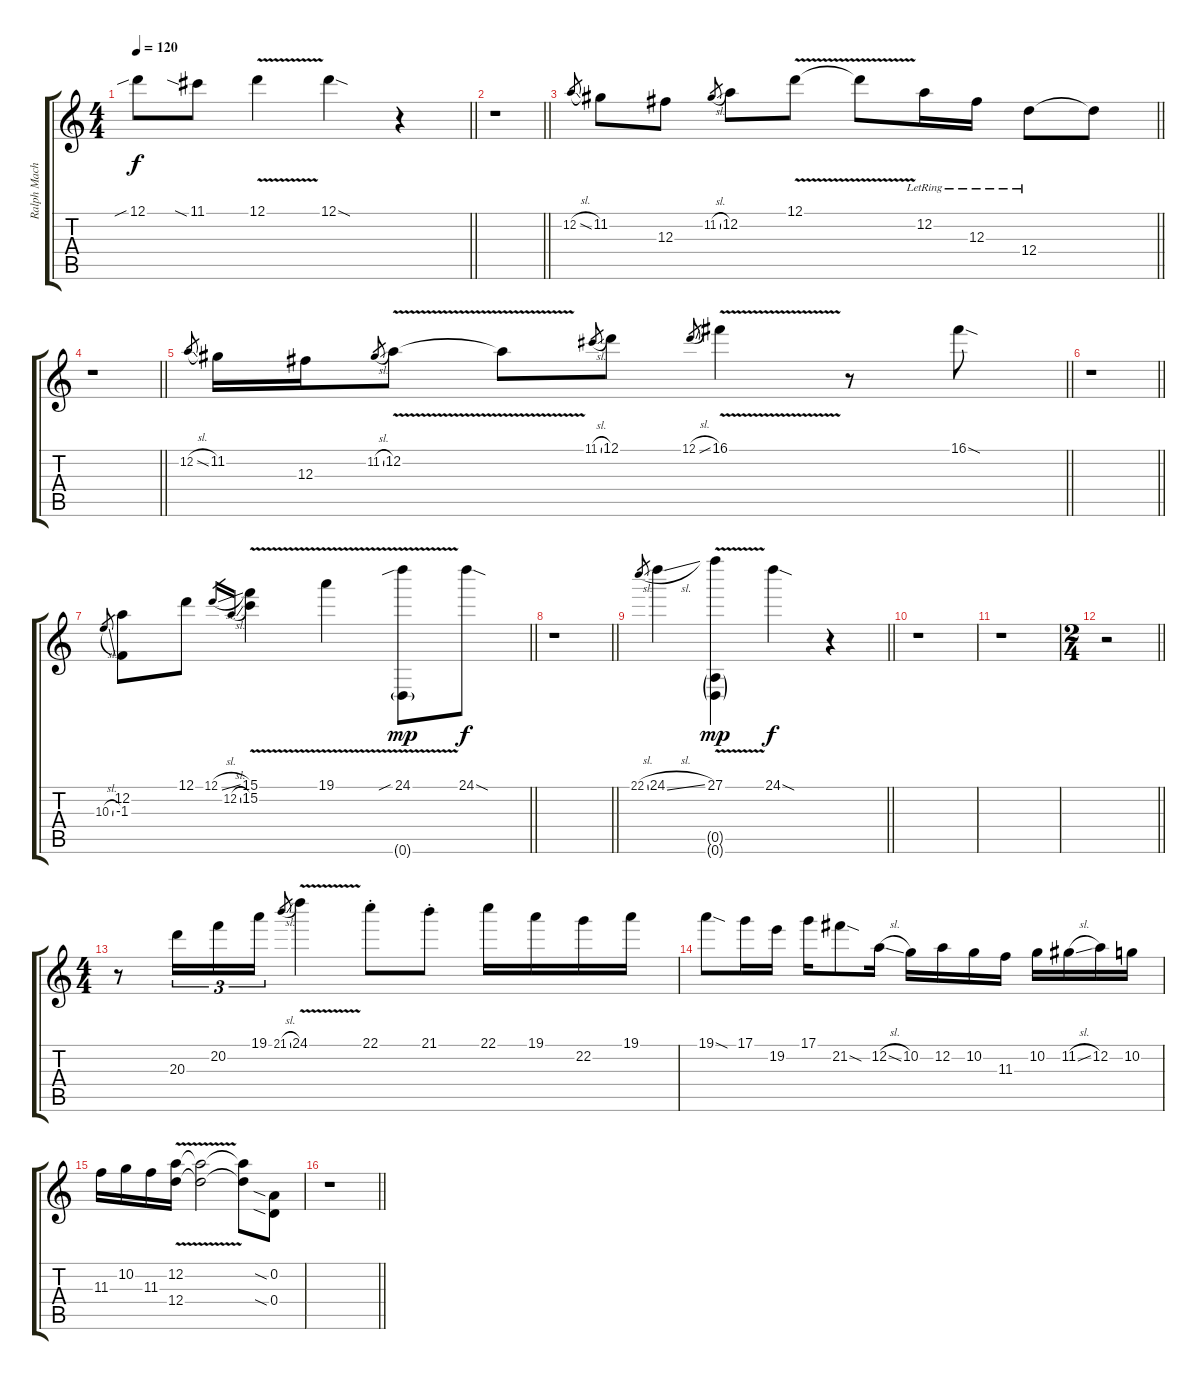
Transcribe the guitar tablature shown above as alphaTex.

\track ("Ralph Machio (open D)" "Ralph Mach") {instrument electricguitarclean}
\staff {score tabs}
\tuning (D4 A3 Gb3 D3 A2 D2) {hide}
\ts (4 4)
\tempo 120
\clef g2
\barLineRight lightlight
\ks c
12.1{sib}.8{dy f} 11.1{sia}.8 12.1{v}.4 12.1{sod}.4 r.4 |
\barLineRight lightlight
r.1 |
\barLineRight lightlight
12.2{sl}.8{gr} 11.2.8 12.3.8 11.2{sl}.8{gr} 12.2.8 12.1{v}.8 12.1{t}.8 12.2{lr}.16 12.3{lr}.16 12.4{lr}.8 12.4{t}.8 |
\barLineRight lightlight
r.1 |
\barLineRight lightlight
12.2{sl}.8{gr} 11.2.16 12.3.16 11.2{sl}.8{gr} 12.2{v}.8 12.2{t}.8 11.1{sl}.8{gr} 12.1.8 12.1{sl}.8{gr} 16.1{v}.4 r.8 16.1{sod}.8 |
\barLineRight lightlight
r.1 |
\barLineRight lightlight
10.3{sl}.8{gr} (12.2 -1.3).8 12.1.8 12.1{sl}.16{gr} 12.2{sl}.16{gr} (15.1{v} 15.2{v}).4 19.1{v}.4 (24.1{v sib} 0.6{g}).8{dy mp} 24.1{sod}.8{dy f} |
\barLineRight lightlight
r.1 |
\barLineRight lightlight
22.1{sl}.8{gr} 24.1{sl}.4 (27.1{v} 0.5{g} 0.6{g}).4{dy mp} 24.1{sod}.4{dy f} r.4 |
r.1 |
r.1 |
\ts (2 4)
\barLineRight lightlight
r.2 |
\ts (4 4)
r.8 20.3.16{tu (3 2)} 20.2.16{tu (3 2)} 19.1.16{tu (3 2)} 21.1{sl}.8{gr} 24.1{v}.4 22.1{st}.8 21.1{st}.8 22.1.16 19.1.16 22.2.16 19.1.16 |
19.1{sod}.8 17.1.16 19.2.16 17.1.16 21.2{sod}.8 12.2{sl}.16 10.2.16 12.2.16 10.2.16 11.3.16 10.2.16 11.2{sl}.16 12.2.16 10.2.16 |
11.3.16 10.2.16 11.3.16 (12.2{v} 12.4{v}).16 (12.2{t} 12.4{t}).2 (12.2{t} 12.4{t}).8 (0.2{sia} 0.4{sia}).8 |
\barLineRight lightlight
r.1
